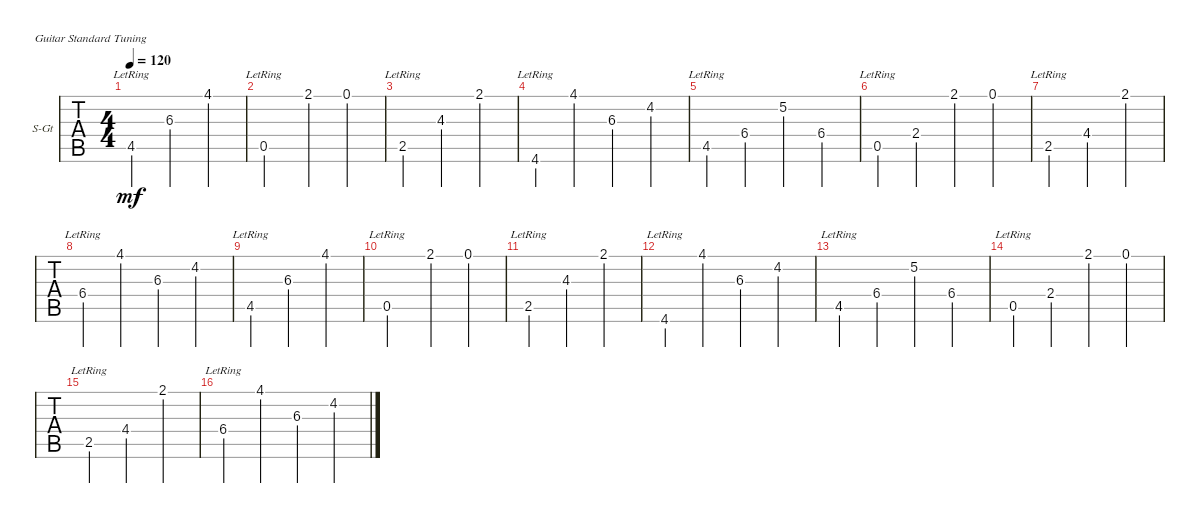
\defaultSystemsLayout 4
\bracketExtendMode groupsimilarinstruments
\firstSystemTrackNameOrientation horizontal
\otherSystemsTrackNameOrientation horizontal
\track ("Steel Guitar" "S-Gt") {instrument acousticguitarsteel}
\staff {tabs}
\tuning (E4 B3 G3 D3 A2 E2)
\ts (4 4)
\tempo 120
\clef g2
\ks c
4.5{lr}.4{dy mf} 6.3.4 4.1.4 |
0.5{lr}.2 2.1.4 0.1.4 |
2.5{lr}.4 4.3.4 2.1.4 |
4.6{lr}.4 4.1.4 6.3.4 4.2.4 |
4.5{lr}.4 6.4.4 5.2.4 6.4.4 |
0.5{lr}.4 2.4.4 2.1.4 0.1.4 |
2.5{lr}.4 4.4.4 2.1.4 |
6.4{lr}.4 4.1.4 6.3.4 4.2.4 |
4.5{lr}.4 6.3.4 4.1.4 |
0.5{lr}.2 2.1.4 0.1.4 |
2.5{lr}.4 4.3.4 2.1.4 |
4.6{lr}.4 4.1.4 6.3.4 4.2.4 |
4.5{lr}.4 6.4.4 5.2.4 6.4.4 |
0.5{lr}.4 2.4.4 2.1.4 0.1.4 |
2.5{lr}.4 4.4.4 2.1.4 |
6.4{lr}.4 4.1.4 6.3.4 4.2.4
